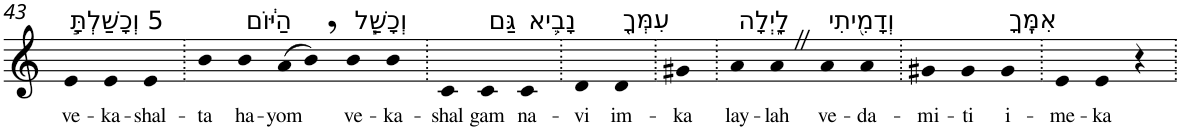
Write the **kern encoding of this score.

**kern	**text
*part1	*part1
*staff1	*staff1
*I"Piano	*
*I'Pno	*
!!LO:PB:g=z
*clefG2	*
*k[]	*
=43	=43
!LO:TX:a:t=5 וְכָשַׁלְתָּ֣	!
!	!LO:LY:b
4e	ve-
!	!LO:LY:b
4e	-ka-
!	!LO:LY:b
4e	-shal-
=44.	=44.
!	!LO:LY:b
4b	-ta
!LO:TX:a:t=הַיּ֔וֹם	!
!	!LO:LY:b
4b	ha-
!	!LO:LY:b
(>8a	-yom
8b,)	.
!LO:TX:a:t=וְכָשַׁ֧ל	!
!	!LO:LY:b
4b	ve-
!	!LO:LY:b
4b	-ka-
=45.	=45.
!	!LO:LY:b
4c	-shal
!LO:TX:a:t=גַּם	!
!	!LO:LY:b
4c	gam
!LO:TX:a:t=נָבִ֛יא	!
!	!LO:LY:b
4c	na-
=46.	=46.
!	!LO:LY:b
4d	-vi
!LO:TX:a:t=עִמְּךָ֖	!
!	!LO:LY:b
4d	im-
=47.	=47.
!	!LO:LY:b
4g#X	-ka
=48.	=48.
!LO:TX:a:t=לָ֑יְלָה	!
!	!LO:LY:b
4a	lay-
!	!LO:LY:b
4aZ	-lah
!LO:TX:a:t=וְדָמִ֖יתִי	!
!	!LO:LY:b
4a	ve-
!	!LO:LY:b
4a	-da-
=49.	=49.
!	!LO:LY:b
4g#X	-mi-
!	!LO:LY:b
4g#	-ti
!LO:TX:a:t=אִמֶּֽךָ	!
!	!LO:LY:b
4g#	i-
=50.	=50.
!	!LO:LY:b
4e	-me-
!	!LO:LY:b
4e	-ka
4r	.
=.	=.
*-	*-
